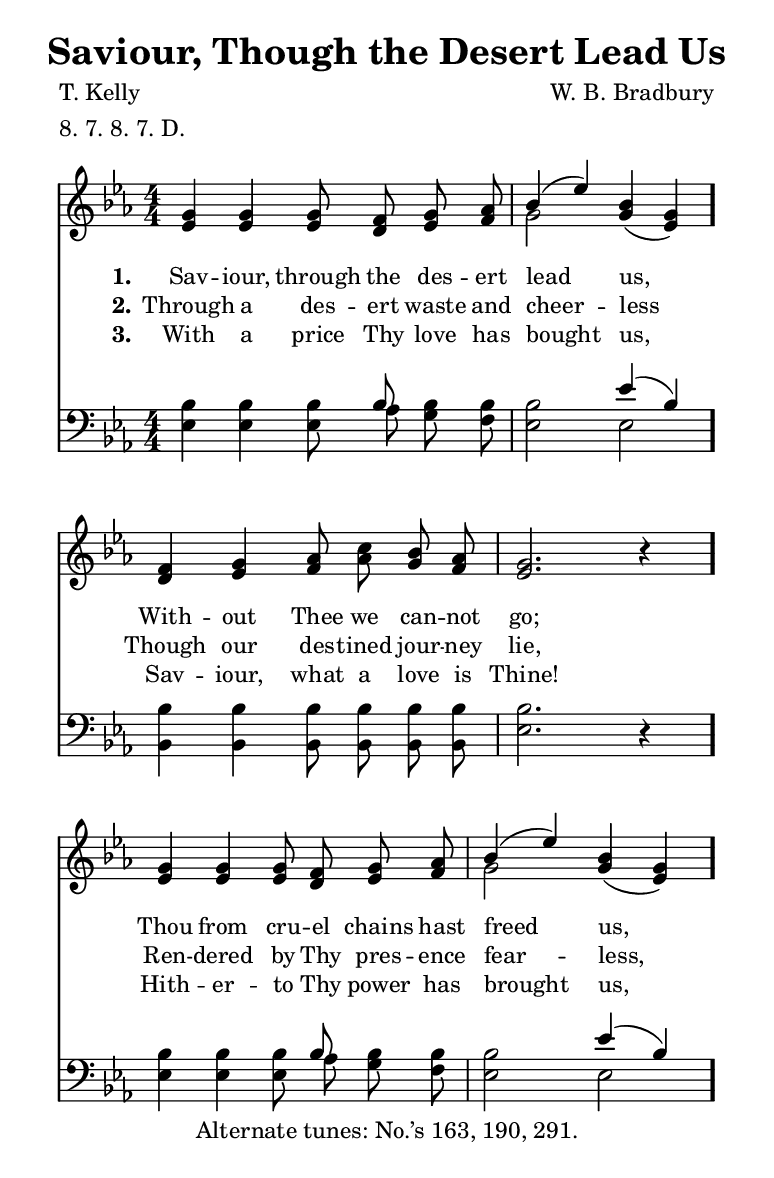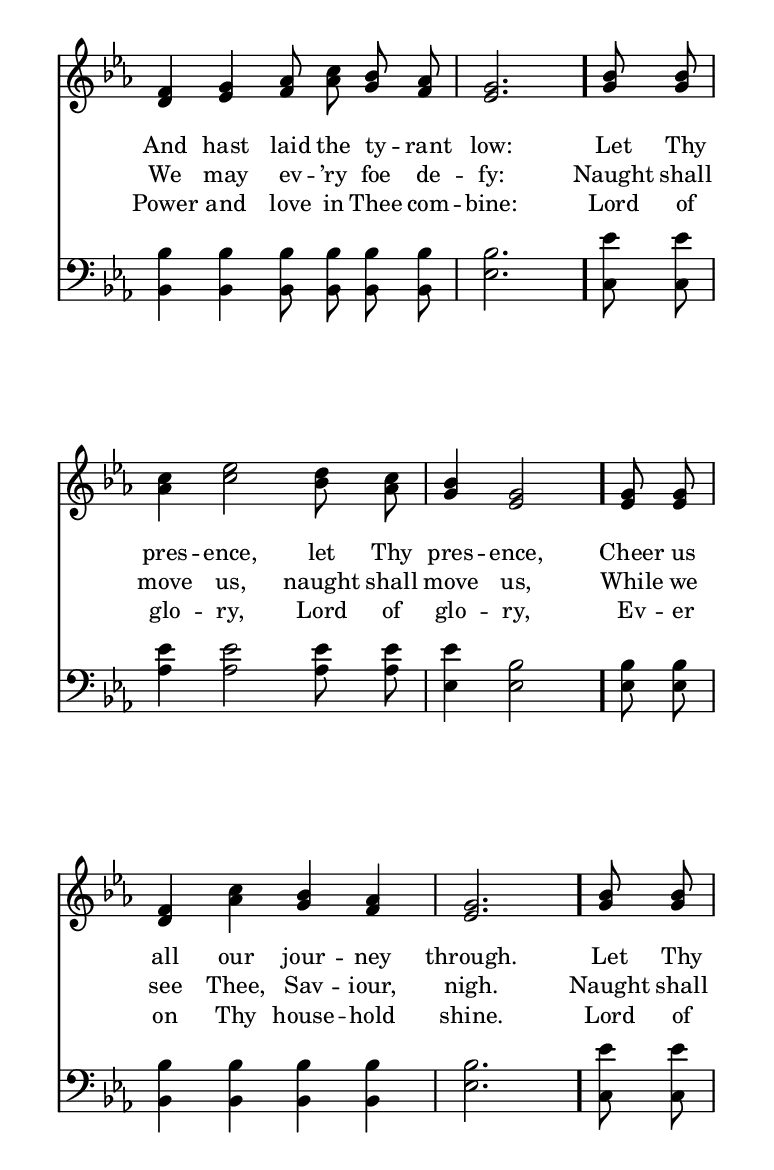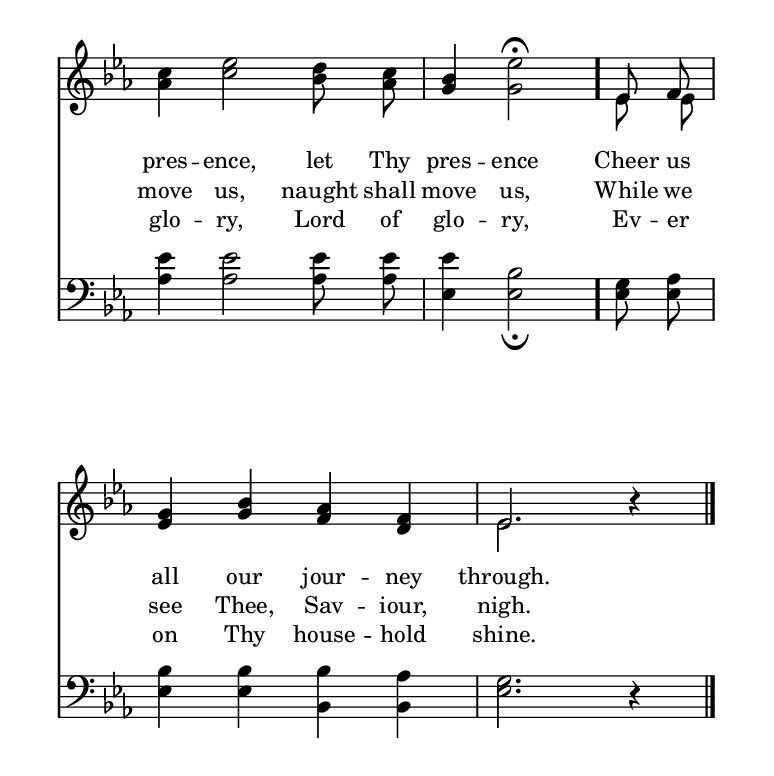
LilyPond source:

\include "common/global.ily"
\paper {
  \include "common/paper.ily"
  oddFooterMarkup = \markup { \fill-line { \on-the-fly \first-page "Alternate tunes: No.’s 163, 190, 291." } }

}

\header{
  hymnnumber = "191"
  title = "Saviour, Though the Desert Lead Us"
  tunename = ""
  meter = "8. 7. 8. 7. D."
  poet = "T. Kelly"
  composer = "W. B. Bradbury"
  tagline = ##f
}

ta = { \tempo 4=80 }
tb = { \tempo 4=40 }

global = {
  \include "common/overrides.ily"
  \override Staff.TimeSignature.style = #'numbered
  \time 4/4
  \override Score.MetronomeMark.transparent = ##t % hide all fermata changes too
  \ta
  \key ees \major
  \autoBeamOff
}

notesSoprano = {
\global
\relative c'' {

  g4 g g8 f g aes | bes4( ees) bes( g) |
  f4 g aes8 c bes aes | g2. r4 % rest not in original, but required to make timing work
  g4 g g8 f g aes | bes4( ees) bes( g) |
  f4 g aes8 c bes aes | g2.
  bes8 bes | c4 ees2
  d8 c | bes4 g2
  g8 g | f4 c' bes aes | g2.
  bes8 bes | c4 ees2
  d8 c | bes4 \tb ees2 \fermata \ta
  ees,8 f | g4 bes aes f | ees2. r4 % impossible "r8" in original

  \bar "|."

}
}

notesAlto = {
\global
\relative e' {

  ees4 ees ees8 d ees f | g2 g4( ees) |
  d4 ees f8 aes g f | ees2. r4 % added rest
  ees4 ees ees8 d ees f | g2 g4( ees) |
  d4 ees f8 aes g f | ees2.
  g8 g | aes4 c2
  bes8 aes | g4 ees2
  ees8 ees | d4 aes' g f | ees2.
  g8 g | aes4 c2
  bes8 aes | g4 g2
  ees8 ees | ees4 g f d | ees2. r4

}
}

notesTenor = {
\global
\relative a {

  bes4 bes bes8 bes bes bes | bes2 ees4( bes) |
  bes4 bes bes8 bes bes bes | bes2. r4 % added rest
  bes4 bes bes8 bes bes bes | bes2 ees4( bes) |
  bes4 bes bes8 bes bes bes | bes2.
  ees8 ees | ees4 ees2
  ees8 ees | ees4 bes2
  bes8 bes | bes4 bes bes bes | bes2.
  ees8 ees | ees4 ees2
  ees8 ees | ees4 bes2
  g8 aes | bes4 bes bes aes | g2. r4

}
}

notesBass = {
\global
\relative f {

  ees4 ees ees8 aes g f | ees2 ees
  bes4 bes bes8 bes bes bes | ees2. r4 % added rest
  ees4 ees ees8 aes g f | ees2 ees
  bes4 bes bes8 bes bes bes | ees2.
  c8 c aes'4 aes2
  aes8 aes | ees4 ees2
  ees8 ees bes4 bes bes bes | ees2.
  c8 c aes'4 aes2
  aes8 aes | ees4 ees2_\fermata
  ees8 ees | ees4 ees bes bes | ees2. r4

}
}

wordsA = \lyricmode {
\set stanza = "1."

Sav -- iour, through the des -- ert lead us, \bar "."
With -- out Thee we can -- not go; \bar "."
Thou from cru -- el chains hast freed us, \bar "."
And hast laid the ty -- rant low: \bar "."
Let Thy pres -- ence, let Thy pres -- ence, \bar "."
Cheer us all our jour -- ney through. \bar "."
%{HIDE>%} Let Thy pres -- ence, let Thy pres -- ence \bar "."
Cheer us all our jour -- ney through. %{<HIDE%} \bar "."

}

wordsB = \lyricmode {
\set stanza = "2."

Through a des -- ert waste and cheer -- less
Though our des -- tined jour -- ney lie,
Ren -- dered by Thy pres -- ence fear -- less,
We may ev -- ’ry foe de -- fy:
Naught shall move us, naught shall move us,
While we see Thee, Sav -- iour, nigh.
%{HIDE>%} Naught shall move us, naught shall move us,
While we see Thee, Sav -- iour, nigh. %{<HIDE%}

}

wordsC = \lyricmode {
\set stanza = "3."

With a price Thy love has bought us,
Sav -- iour, what a love is Thine!
Hith -- er -- to Thy power has brought us,
Power and love in Thee com -- bine:
Lord of glo -- ry, Lord of glo -- ry,
Ev -- er on Thy house -- hold shine.
%{HIDE>%} Lord of glo -- ry, Lord of glo -- ry,
Ev -- er on Thy house -- hold shine. %{<HIDE%}

}

\score {
  \context ChoirStaff <<
    \context Staff = upper <<
      \set Staff.autoBeaming = ##f
      \set ChoirStaff.systemStartDelimiter = #'SystemStartBar
      \set ChoirStaff.printPartCombineTexts = ##f
      \partcombine #'(2 . 9) \notesSoprano \notesAlto
      \context NullVoice = sopranos { \voiceOne << \notesSoprano >> }
      \context Lyrics = one   \lyricsto sopranos \wordsA
      \context Lyrics = two   \lyricsto sopranos \wordsB
      \context Lyrics = three \lyricsto sopranos \wordsC
    >>
    \context Staff = men <<
      \set Staff.autoBeaming = ##f
      \clef bass
      \set ChoirStaff.printPartCombineTexts = ##f
      \partcombine #'(2 . 9) \notesTenor \notesBass
    >>
  >>
  \layout {
    \include "common/layout.ily"
  }
  \midi{
    \include "common/midi.ily"
  }
}

\version "2.19.49"  % necessary for upgrading to future LilyPond versions.

% vi:set et ts=2 sw=2 ai nocindent syntax=lilypond:
